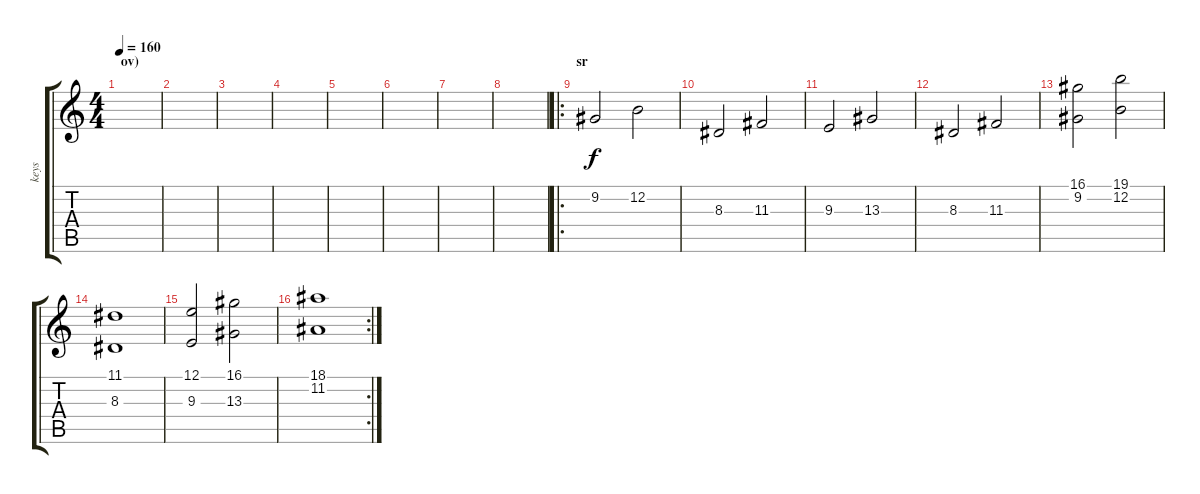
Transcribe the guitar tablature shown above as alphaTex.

\track ("keys" "keys") {instrument tubularbells}
\staff {score tabs}
\tuning (E4 B3 G3 D3 A2 E2) {hide}
\ts (4 4)
\section ("" "ov)")
\tempo 160
\tempo 80
\tempo 160
\clef g2
\ks c
|
|
|
|
|
|
|
|
\ro
\section ("" "sr")
9.2.2{instrument stringensemble1} 12.2.2 |
8.3.2 11.3.2 |
9.3.2 13.3.2 |
8.3.2 11.3.2 |
(16.1 9.2).2 (19.1 12.2).2 |
(11.1 8.3).1 |
(12.1 9.3).2 (16.1 13.3).2 |
\rc 2
(18.1 11.2).1
